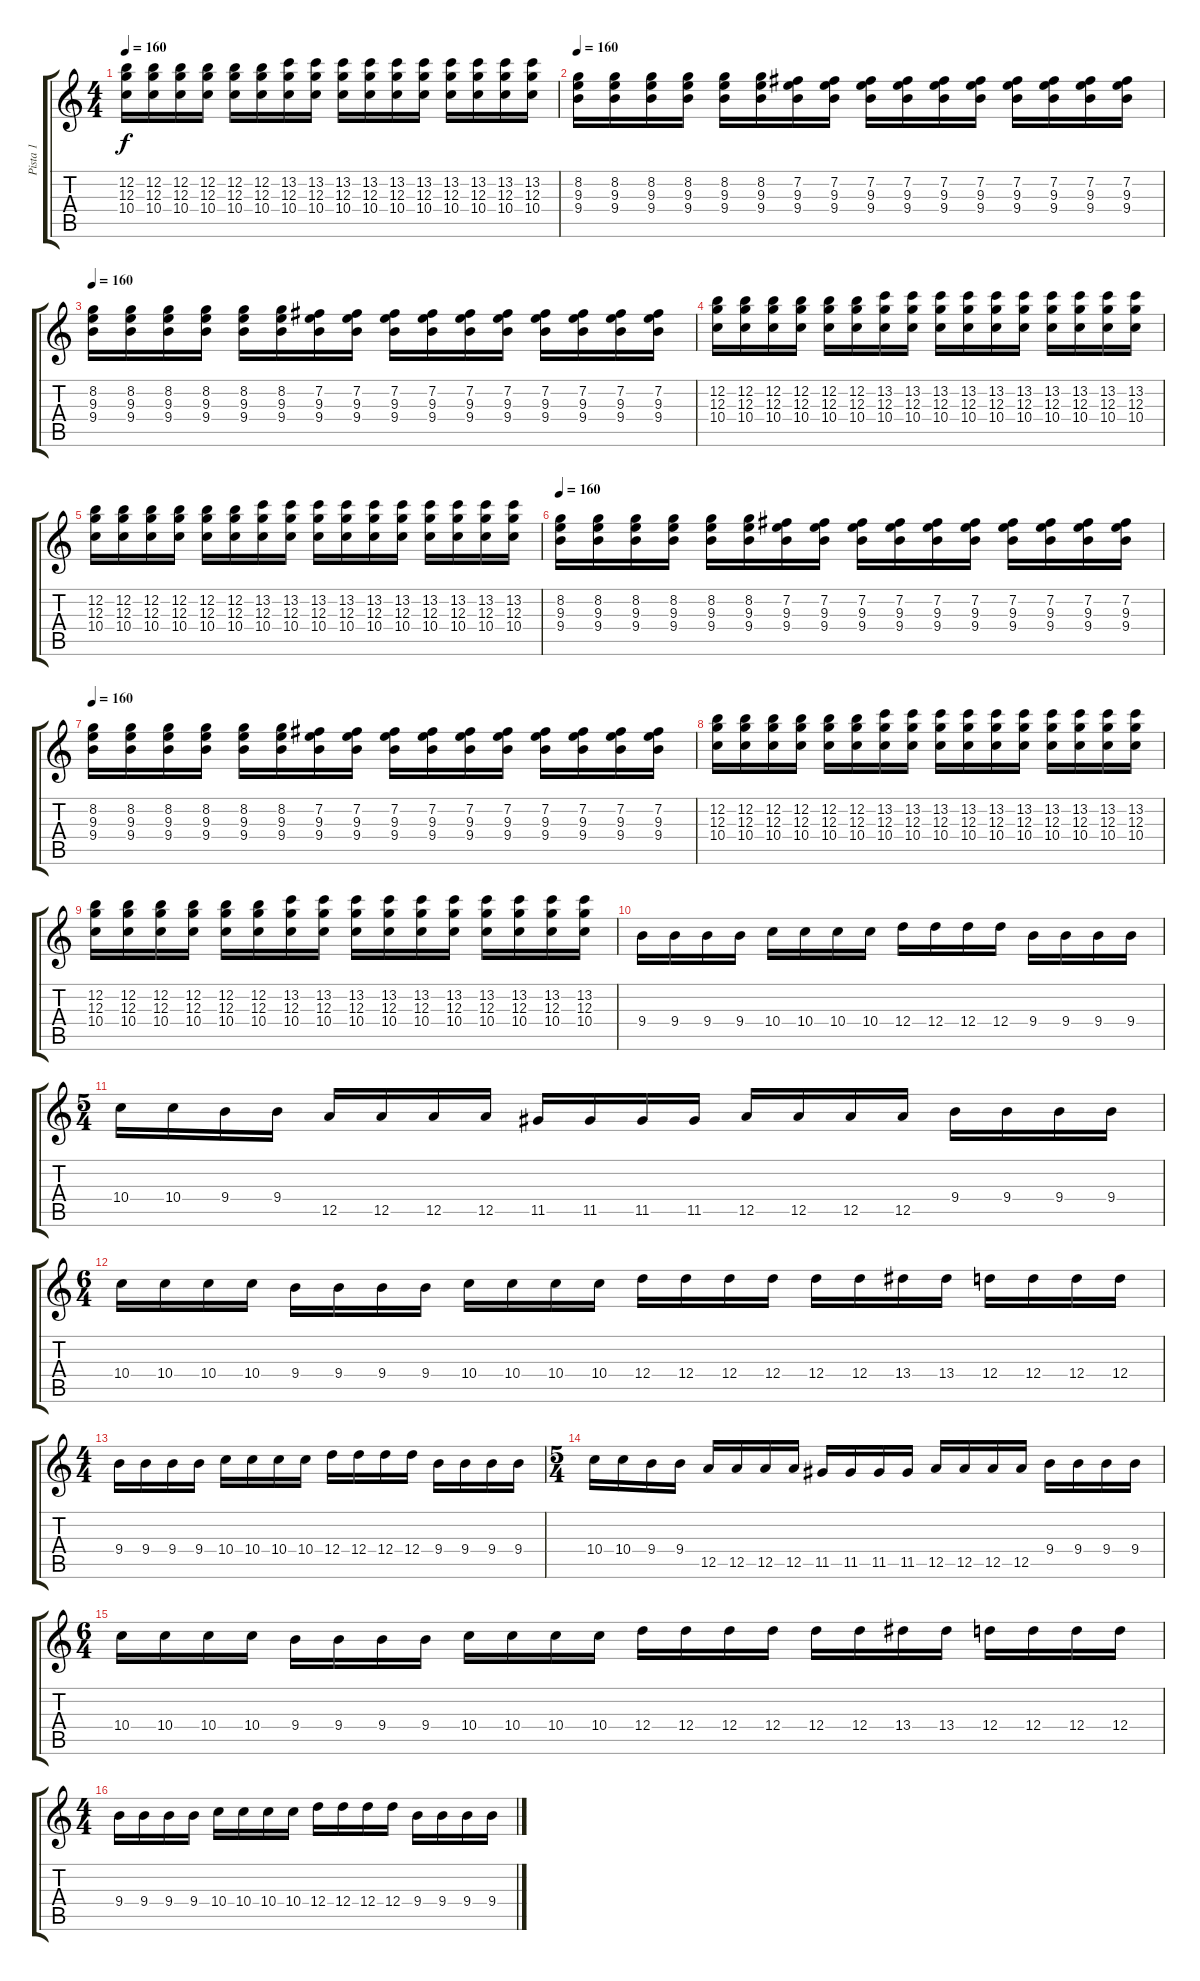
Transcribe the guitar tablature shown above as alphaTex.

\track ("Pista 1" "Pista 1") {instrument distortionguitar}
\staff {score tabs}
\tuning (E4 B3 G3 D3 A2 E2) {hide}
\ts (4 4)
\tempo 160
\clef g2
\ks c
(12.2 12.3 10.4).16{dy f} (12.2 12.3 10.4).16 (12.2 12.3 10.4).16 (12.2 12.3 10.4).16 (12.2 12.3 10.4).16 (12.2 12.3 10.4).16 (13.2 12.3 10.4).16 (13.2 12.3 10.4).16 (13.2 12.3 10.4).16 (13.2 12.3 10.4).16 (13.2 12.3 10.4).16 (13.2 12.3 10.4).16 (13.2 12.3 10.4).16 (13.2 12.3 10.4).16 (13.2 12.3 10.4).16 (13.2 12.3 10.4).16 |
\tempo 160
(8.2 9.3 9.4).16 (8.2 9.3 9.4).16 (8.2 9.3 9.4).16 (8.2 9.3 9.4).16 (8.2 9.3 9.4).16 (8.2 9.3 9.4).16 (7.2 9.3 9.4).16 (7.2 9.3 9.4).16 (7.2 9.3 9.4).16 (7.2 9.3 9.4).16 (7.2 9.3 9.4).16 (7.2 9.3 9.4).16 (7.2 9.3 9.4).16 (7.2 9.3 9.4).16 (7.2 9.3 9.4).16 (7.2 9.3 9.4).16 |
\tempo 160
(8.2 9.3 9.4).16 (8.2 9.3 9.4).16 (8.2 9.3 9.4).16 (8.2 9.3 9.4).16 (8.2 9.3 9.4).16 (8.2 9.3 9.4).16 (7.2 9.3 9.4).16 (7.2 9.3 9.4).16 (7.2 9.3 9.4).16 (7.2 9.3 9.4).16 (7.2 9.3 9.4).16 (7.2 9.3 9.4).16 (7.2 9.3 9.4).16 (7.2 9.3 9.4).16 (7.2 9.3 9.4).16 (7.2 9.3 9.4).16 |
(12.2 12.3 10.4).16 (12.2 12.3 10.4).16 (12.2 12.3 10.4).16 (12.2 12.3 10.4).16 (12.2 12.3 10.4).16 (12.2 12.3 10.4).16 (13.2 12.3 10.4).16 (13.2 12.3 10.4).16 (13.2 12.3 10.4).16 (13.2 12.3 10.4).16 (13.2 12.3 10.4).16 (13.2 12.3 10.4).16 (13.2 12.3 10.4).16 (13.2 12.3 10.4).16 (13.2 12.3 10.4).16 (13.2 12.3 10.4).16 |
(12.2 12.3 10.4).16 (12.2 12.3 10.4).16 (12.2 12.3 10.4).16 (12.2 12.3 10.4).16 (12.2 12.3 10.4).16 (12.2 12.3 10.4).16 (13.2 12.3 10.4).16 (13.2 12.3 10.4).16 (13.2 12.3 10.4).16 (13.2 12.3 10.4).16 (13.2 12.3 10.4).16 (13.2 12.3 10.4).16 (13.2 12.3 10.4).16 (13.2 12.3 10.4).16 (13.2 12.3 10.4).16 (13.2 12.3 10.4).16 |
\tempo 160
(8.2 9.3 9.4).16 (8.2 9.3 9.4).16 (8.2 9.3 9.4).16 (8.2 9.3 9.4).16 (8.2 9.3 9.4).16 (8.2 9.3 9.4).16 (7.2 9.3 9.4).16 (7.2 9.3 9.4).16 (7.2 9.3 9.4).16 (7.2 9.3 9.4).16 (7.2 9.3 9.4).16 (7.2 9.3 9.4).16 (7.2 9.3 9.4).16 (7.2 9.3 9.4).16 (7.2 9.3 9.4).16 (7.2 9.3 9.4).16 |
\tempo 160
(8.2 9.3 9.4).16 (8.2 9.3 9.4).16 (8.2 9.3 9.4).16 (8.2 9.3 9.4).16 (8.2 9.3 9.4).16 (8.2 9.3 9.4).16 (7.2 9.3 9.4).16 (7.2 9.3 9.4).16 (7.2 9.3 9.4).16 (7.2 9.3 9.4).16 (7.2 9.3 9.4).16 (7.2 9.3 9.4).16 (7.2 9.3 9.4).16 (7.2 9.3 9.4).16 (7.2 9.3 9.4).16 (7.2 9.3 9.4).16 |
(12.2 12.3 10.4).16 (12.2 12.3 10.4).16 (12.2 12.3 10.4).16 (12.2 12.3 10.4).16 (12.2 12.3 10.4).16 (12.2 12.3 10.4).16 (13.2 12.3 10.4).16 (13.2 12.3 10.4).16 (13.2 12.3 10.4).16 (13.2 12.3 10.4).16 (13.2 12.3 10.4).16 (13.2 12.3 10.4).16 (13.2 12.3 10.4).16 (13.2 12.3 10.4).16 (13.2 12.3 10.4).16 (13.2 12.3 10.4).16 |
(12.2 12.3 10.4).16 (12.2 12.3 10.4).16 (12.2 12.3 10.4).16 (12.2 12.3 10.4).16 (12.2 12.3 10.4).16 (12.2 12.3 10.4).16 (13.2 12.3 10.4).16 (13.2 12.3 10.4).16 (13.2 12.3 10.4).16 (13.2 12.3 10.4).16 (13.2 12.3 10.4).16 (13.2 12.3 10.4).16 (13.2 12.3 10.4).16 (13.2 12.3 10.4).16 (13.2 12.3 10.4).16 (13.2 12.3 10.4).16 |
9.4.16 9.4.16 9.4.16 9.4.16 10.4.16 10.4.16 10.4.16 10.4.16 12.4.16 12.4.16 12.4.16 12.4.16 9.4.16 9.4.16 9.4.16 9.4.16 |
\ts (5 4)
10.4.16 10.4.16 9.4.16 9.4.16 12.5.16 12.5.16 12.5.16 12.5.16 11.5.16 11.5.16 11.5.16 11.5.16 12.5.16 12.5.16 12.5.16 12.5.16 9.4.16 9.4.16 9.4.16 9.4.16 |
\ts (6 4)
10.4.16 10.4.16 10.4.16 10.4.16 9.4.16 9.4.16 9.4.16 9.4.16 10.4.16 10.4.16 10.4.16 10.4.16 12.4.16 12.4.16 12.4.16 12.4.16 12.4.16 12.4.16 13.4.16 13.4.16 12.4.16 12.4.16 12.4.16 12.4.16 |
\ts (4 4)
9.4.16 9.4.16 9.4.16 9.4.16 10.4.16 10.4.16 10.4.16 10.4.16 12.4.16 12.4.16 12.4.16 12.4.16 9.4.16 9.4.16 9.4.16 9.4.16 |
\ts (5 4)
10.4.16 10.4.16 9.4.16 9.4.16 12.5.16 12.5.16 12.5.16 12.5.16 11.5.16 11.5.16 11.5.16 11.5.16 12.5.16 12.5.16 12.5.16 12.5.16 9.4.16 9.4.16 9.4.16 9.4.16 |
\ts (6 4)
10.4.16 10.4.16 10.4.16 10.4.16 9.4.16 9.4.16 9.4.16 9.4.16 10.4.16 10.4.16 10.4.16 10.4.16 12.4.16 12.4.16 12.4.16 12.4.16 12.4.16 12.4.16 13.4.16 13.4.16 12.4.16 12.4.16 12.4.16 12.4.16 |
\ts (4 4)
9.4.16 9.4.16 9.4.16 9.4.16 10.4.16 10.4.16 10.4.16 10.4.16 12.4.16 12.4.16 12.4.16 12.4.16 9.4.16 9.4.16 9.4.16 9.4.16
